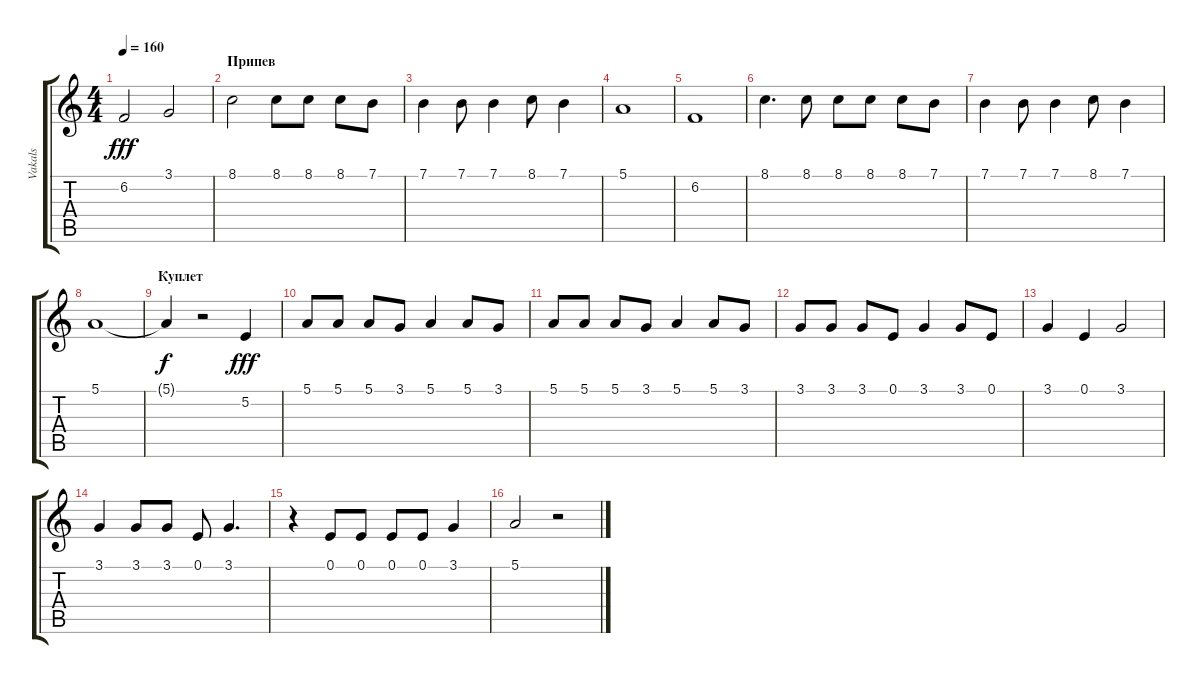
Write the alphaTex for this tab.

\track ("Vakals" "Vakals") {instrument choiraahs}
\staff {score tabs}
\tuning (E4 B3 G3 D3 A2 E2) {hide}
\ts (4 4)
\tempo 160
\clef g2
\ks c
6.2.2{dy fff} 3.1.2 |
\section ("" "Припев")
8.1.2 8.1.8 8.1.8 8.1.8 7.1.8 |
7.1.4 7.1.8 7.1.4 8.1.8 7.1.4 |
5.1.1 |
6.2.1 |
8.1.4{d} 8.1.8 8.1.8 8.1.8 8.1.8 7.1.8 |
7.1.4 7.1.8 7.1.4 8.1.8 7.1.4 |
5.1.1 |
\section ("" "Куплет")
5.1{t}.4{dy f} r.2 5.2.4{dy fff} |
5.1.8 5.1.8 5.1.8 3.1.8 5.1.4 5.1.8 3.1.8 |
5.1.8 5.1.8 5.1.8 3.1.8 5.1.4 5.1.8 3.1.8 |
3.1.8 3.1.8 3.1.8 0.1.8 3.1.4 3.1.8 0.1.8 |
3.1.4 0.1.4 3.1.2 |
3.1.4 3.1.8 3.1.8 0.1.8 3.1.4{d} |
r.4 0.1.8 0.1.8 0.1.8 0.1.8 3.1.4 |
5.1.2 r.2
